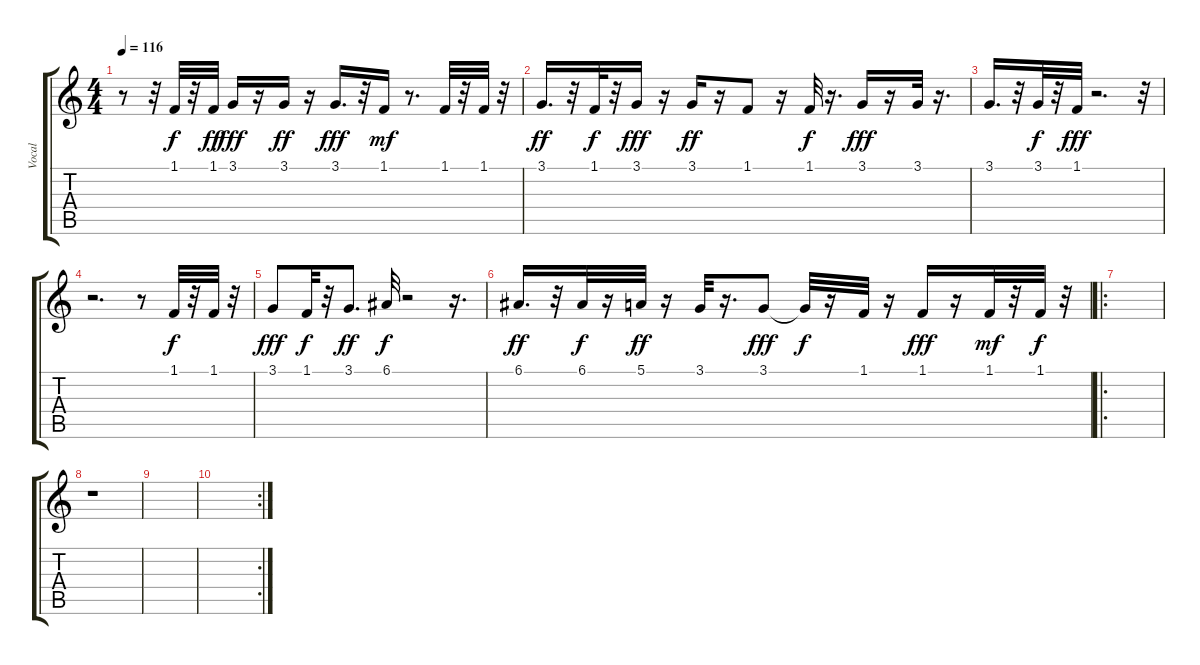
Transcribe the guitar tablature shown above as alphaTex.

\track ("Vocal" "Vocal") {instrument tenorsax}
\staff {score tabs}
\tuning (E4 B3 G3 D3 A2 E2) {hide}
\ts (4 4)
\tempo 116
\clef g2
\ks c
r.8{dy ff} r.32 1.1.32{dy f} r.32 1.1.32{dy ff} 3.1.16{dy fff} r.16 3.1.16{dy ff} r.16 3.1.16{d dy fff} r.32 1.1.16{dy mf} r.8{d} 1.1.32 r.32 1.1.32 r.32 |
3.1.16{d dy ff} r.32 1.1.32{dy f} r.32 3.1.16{dy fff} r.16 3.1.16{dy ff} r.16 1.1.8 r.16 1.1.32{dy f} r.16{d} 3.1.16{dy fff} r.16 3.1.32 r.16{d} |
3.1.16{d} r.32 3.1.32{dy f} r.32 1.1.32{dy fff} r.2{d} r.32 |
r.2{d} r.8 1.1.32{dy f} r.32 1.1.32 r.32 |
3.1.8{dy fff} 1.1.32{dy f} r.32 3.1.8{d dy ff} 6.1.32{dy f} r.2 r.16{d} |
6.1.16{d dy ff} r.32 6.1.32{dy f} r.16 5.1.32{dy ff} r.16 3.1.32 r.16{d} 3.1.8{dy fff} 3.1{t}.32{dy f} r.16 1.1.32 r.16 1.1.16{dy fff} r.16 1.1.32{dy mf} r.32 1.1.32{dy f} r.32 |
\ro
|
r.1 |
|
\rc 2
